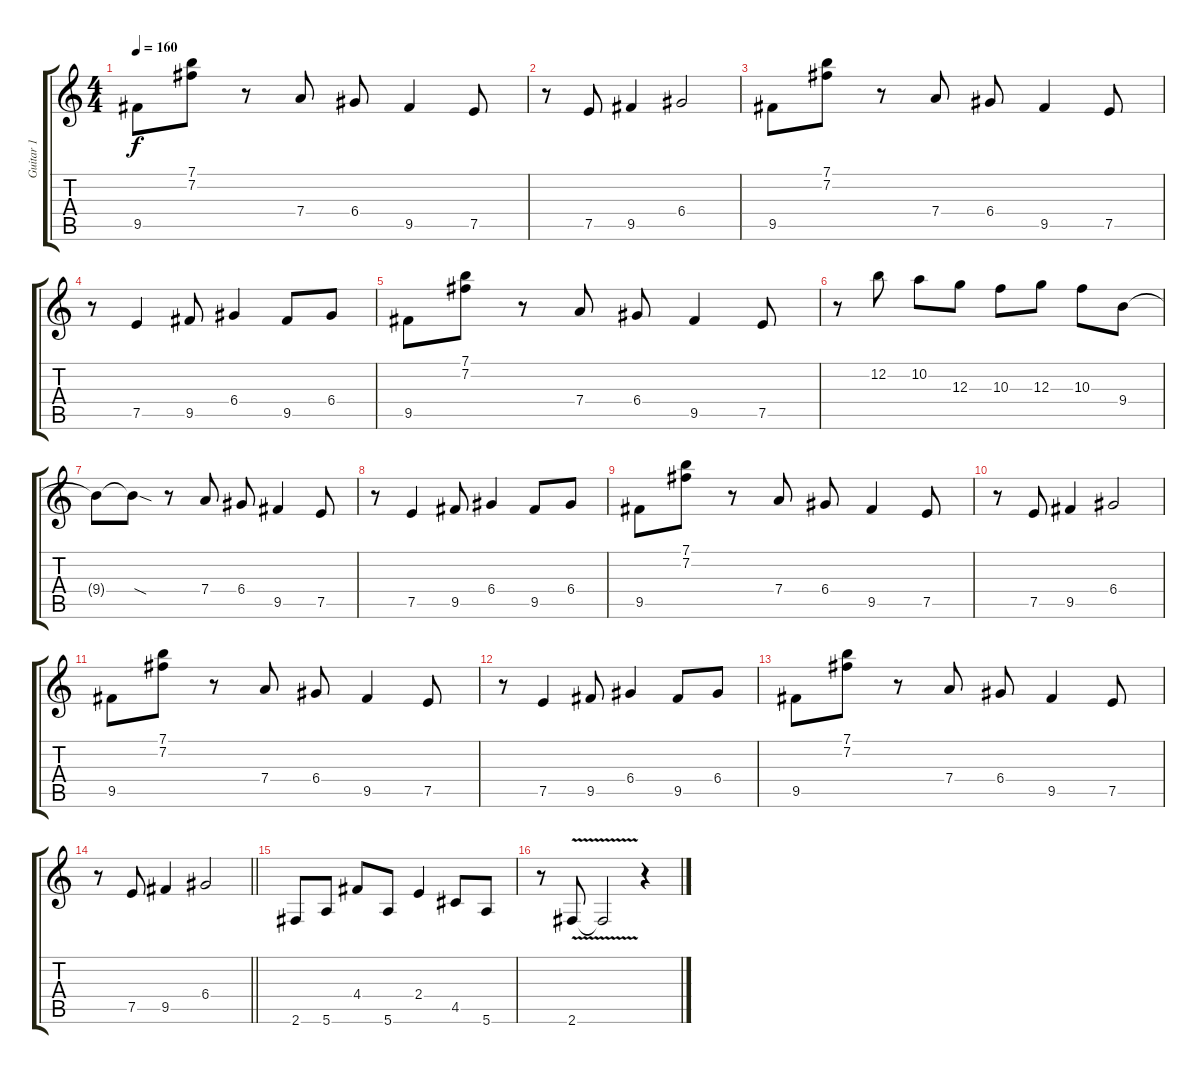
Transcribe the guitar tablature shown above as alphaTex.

\track ("Guitar 1" "Guitar 1") {instrument overdrivenguitar}
\staff {score tabs}
\tuning (E4 B3 G3 D3 A2 E2) {hide}
\ts (4 4)
\tempo 160
\clef g2
\ks c
9.5.8{dy f} (7.1 7.2).8 r.8 7.4.8 6.4.8 9.5.4 7.5.8 |
r.8 7.5.8 9.5.4 6.4.2 |
9.5.8 (7.1 7.2).8 r.8 7.4.8 6.4.8 9.5.4 7.5.8 |
r.8 7.5.4 9.5.8 6.4.4 9.5.8 6.4.8 |
9.5.8 (7.1 7.2).8 r.8 7.4.8 6.4.8 9.5.4 7.5.8 |
r.8 12.2.8 10.2.8 12.3.8 10.3.8 12.3.8 10.3.8 9.4.8 |
9.4{t}.8 9.4{sod t}.8 r.8 7.4.8 6.4.8 9.5.4 7.5.8 |
r.8 7.5.4 9.5.8 6.4.4 9.5.8 6.4.8 |
9.5.8 (7.1 7.2).8 r.8 7.4.8 6.4.8 9.5.4 7.5.8 |
r.8 7.5.8 9.5.4 6.4.2 |
9.5.8 (7.1 7.2).8 r.8 7.4.8 6.4.8 9.5.4 7.5.8 |
r.8 7.5.4 9.5.8 6.4.4 9.5.8 6.4.8 |
9.5.8 (7.1 7.2).8 r.8 7.4.8 6.4.8 9.5.4 7.5.8 |
\barLineRight lightlight
r.8 7.5.8 9.5.4 6.4.2 |
2.6.8 5.6.8 4.4.8 5.6.8 2.4.4 4.5.8 5.6.8 |
r.8 2.6{v}.8 2.6{v t}.2 r.4
